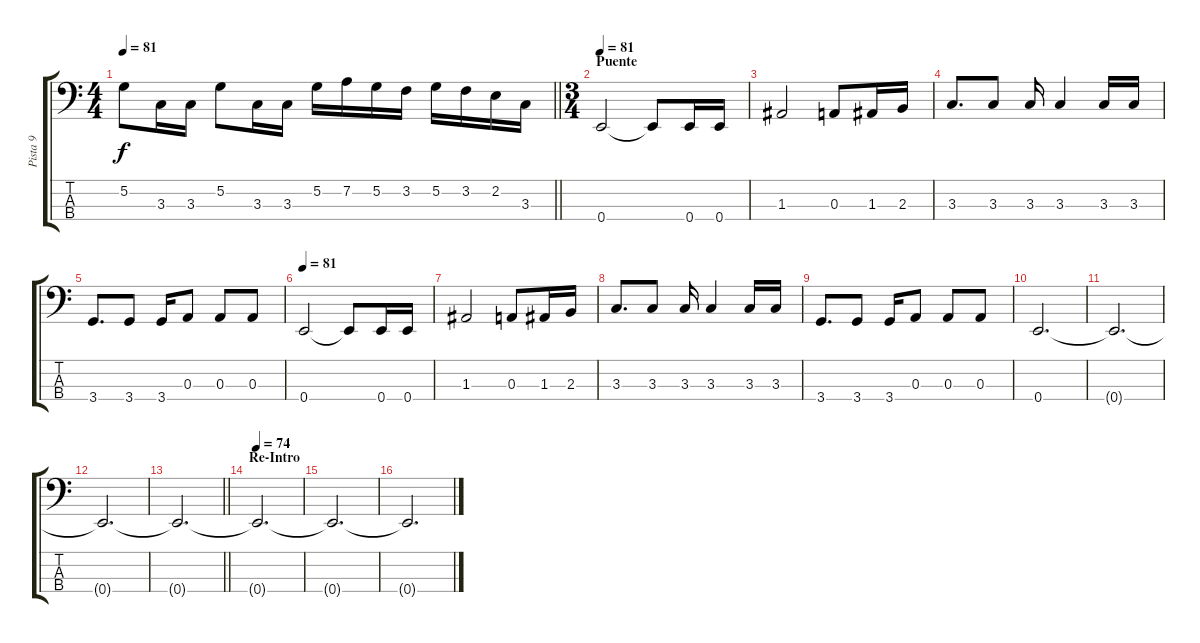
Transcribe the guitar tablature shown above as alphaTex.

\track ("Pista 9" "Pista 9") {instrument electricbasspick}
\staff {score tabs}
\tuning (G2 D2 A1 E1) {hide}
\ts (4 4)
\tempo 81
\clef f4
\barLineRight lightlight
\ks c
5.2.8{dy f} 3.3.16 3.3.16 5.2.8 3.3.16 3.3.16 5.2.16 7.2.16 5.2.16 3.2.16 5.2.16 3.2.16 2.2.16 3.3.16 |
\ts (3 4)
\section ("" "Puente")
\tempo 81
0.4.2 0.4{t}.8 0.4.16 0.4.16 |
1.3.2 0.3.8 1.3.16 2.3.16 |
3.3.8{d} 3.3.8 3.3.16 3.3.4 3.3.16 3.3.16 |
3.4.8{d} 3.4.8 3.4.16 0.3.8 0.3.8 0.3.8 |
\tempo 81
0.4.2 0.4{t}.8 0.4.16 0.4.16 |
1.3.2 0.3.8 1.3.16 2.3.16 |
3.3.8{d} 3.3.8 3.3.16 3.3.4 3.3.16 3.3.16 |
3.4.8{d} 3.4.8 3.4.16 0.3.8 0.3.8 0.3.8 |
0.4.2{d} |
0.4{t}.2{d} |
0.4{t}.2{d} |
\barLineRight lightlight
0.4{t}.2{d} |
\section ("" "Re-Intro")
\tempo 74
0.4{t}.2{d volume 0} |
0.4{t}.2{d} |
0.4{t}.2{d}
